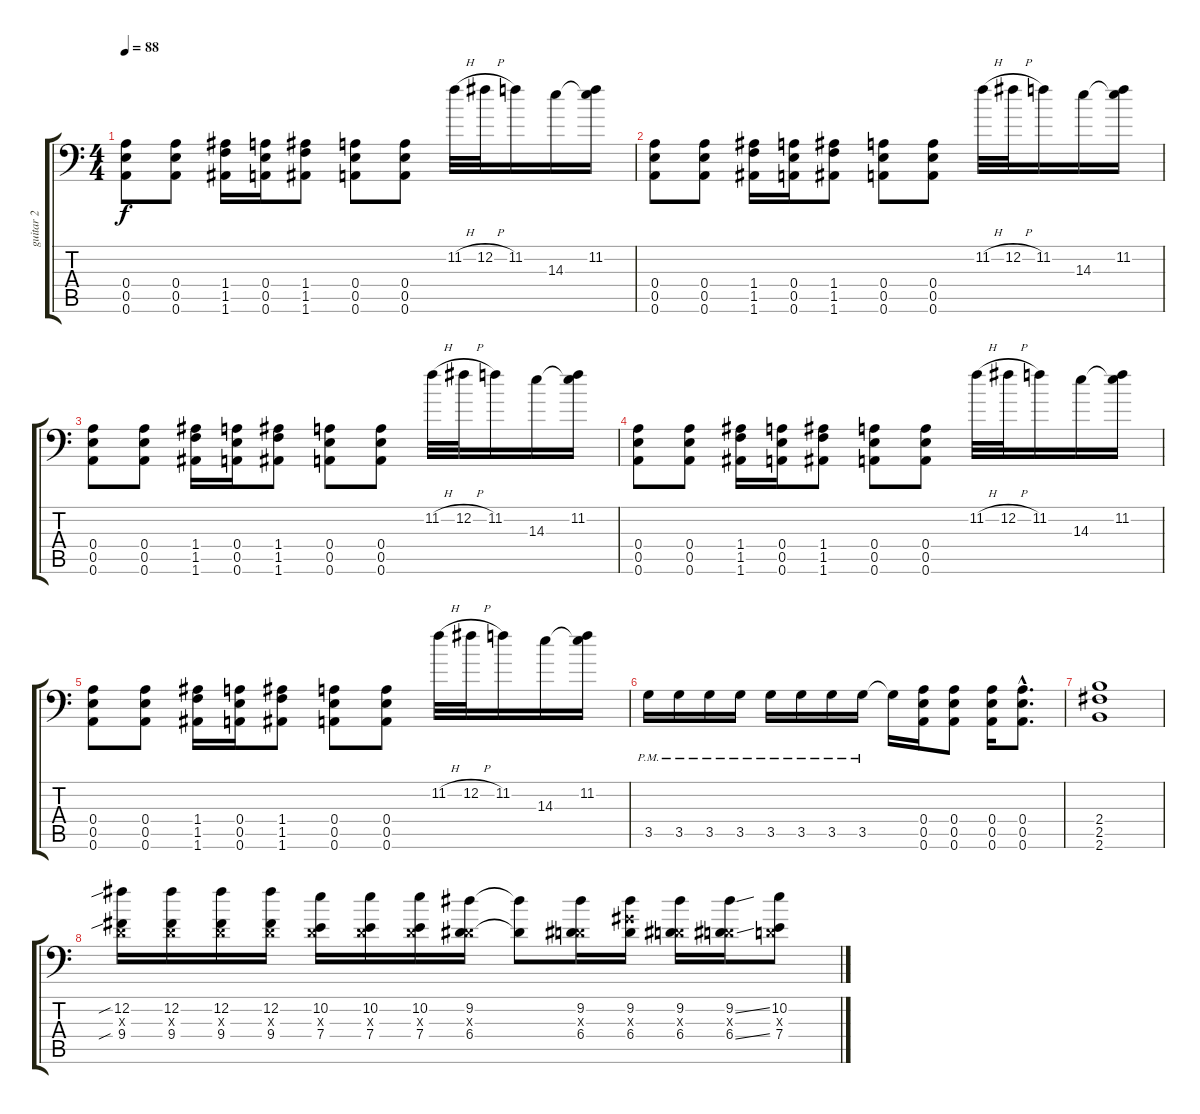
\track ("guitar 2" "guitar 2") {instrument distortionguitar}
\staff {score tabs}
\tuning (B3 Gb3 D3 A2 E2 A1) {hide}
\ts (4 4)
\tempo 88
\clef f4
\ks c
(0.4 0.5 0.6).8{dy f} (0.4 0.5 0.6).8 (1.4 1.5 1.6).16 (0.4 0.5 0.6).16 (1.4 1.5 1.6).8 (0.4 0.5 0.6).8 (0.4 0.5 0.6).8 11.2{h}.32 12.2{h}.32 11.2.16 14.3.16 (11.2 14.3{t}).16 |
(0.4 0.5 0.6).8 (0.4 0.5 0.6).8 (1.4 1.5 1.6).16 (0.4 0.5 0.6).16 (1.4 1.5 1.6).8 (0.4 0.5 0.6).8 (0.4 0.5 0.6).8 11.2{h}.32 12.2{h}.32 11.2.16 14.3.16 (11.2 14.3{t}).16 |
(0.4 0.5 0.6).8 (0.4 0.5 0.6).8 (1.4 1.5 1.6).16 (0.4 0.5 0.6).16 (1.4 1.5 1.6).8 (0.4 0.5 0.6).8 (0.4 0.5 0.6).8 11.2{h}.32 12.2{h}.32 11.2.16 14.3.16 (11.2 14.3{t}).16 |
(0.4 0.5 0.6).8 (0.4 0.5 0.6).8 (1.4 1.5 1.6).16 (0.4 0.5 0.6).16 (1.4 1.5 1.6).8 (0.4 0.5 0.6).8 (0.4 0.5 0.6).8 11.2{h}.32 12.2{h}.32 11.2.16 14.3.16 (11.2 14.3{t}).16 |
(0.4 0.5 0.6).8 (0.4 0.5 0.6).8 (1.4 1.5 1.6).16 (0.4 0.5 0.6).16 (1.4 1.5 1.6).8 (0.4 0.5 0.6).8 (0.4 0.5 0.6).8 11.2{h}.32 12.2{h}.32 11.2.16 14.3.16 (11.2 14.3{t}).16 |
3.5{pm}.16 3.5{pm}.16 3.5{pm}.16 3.5{pm}.16 3.5{pm}.16 3.5{pm}.16 3.5{pm}.16 3.5{pm}.16 3.5{t}.16 (0.4 0.5 0.6).16 (0.4 0.5 0.6).8 (0.4 0.5 0.6).16 (0.4{hac} 0.5{hac} 0.6{hac}).8{d} |
(2.4 2.5 2.6).1 |
(12.2{sib} 0.3{x} 9.4{sib}).16 (12.2 0.3{x} 9.4).16 (12.2 0.3{x} 9.4).16 (12.2 0.3{x} 9.4).16 (10.2 0.3{x} 7.4).16 (10.2 0.3{x} 7.4).16 (10.2 0.3{x} 7.4).16 (9.2 0.3{x} 6.4).16 (9.2{t} 6.4{t}).8 (9.2 0.3{x} 6.4).16 (9.2 6.3{x} 6.4).16 (9.2 0.3{x} 6.4).16 (9.2{ss} 0.3{x} 6.4{ss}).16 (10.2 0.3{x} 7.4).8
